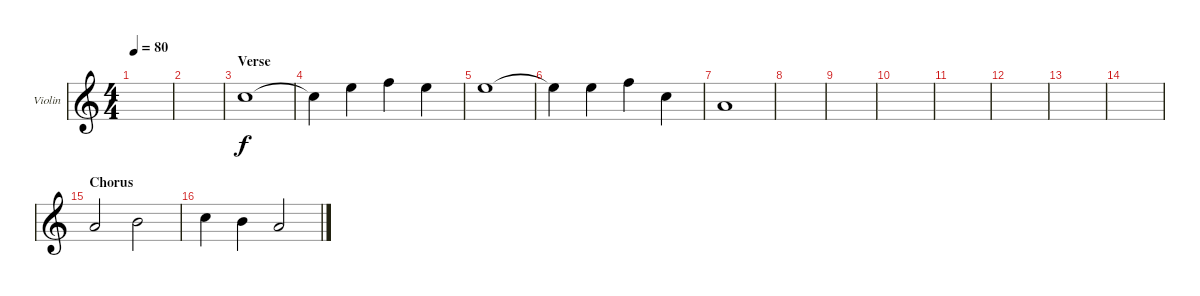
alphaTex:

\defaultSystemsLayout 4
\bracketExtendMode groupsimilarinstruments
\firstSystemTrackNameOrientation horizontal
\otherSystemsTrackNameOrientation horizontal
\track ("Violin" "Violin") {instrument violin}
\staff {score}
\tuning (E5 A4 D4 G3)
\ts (4 4)
\tempo 80
\clef g2
\ks c
|
|
\section ("" "Verse")
3.2.1 |
3.2{t}.4 0.1.4 1.1.4 0.1.4 |
0.1.1 |
0.1{t}.4 0.1.4 1.1.4 3.2.4 |
0.2.1 |
|
|
|
|
|
|
|
\section ("" "Chorus")
0.2.2 2.2.2 |
3.2.4 2.2.4 0.2.2
